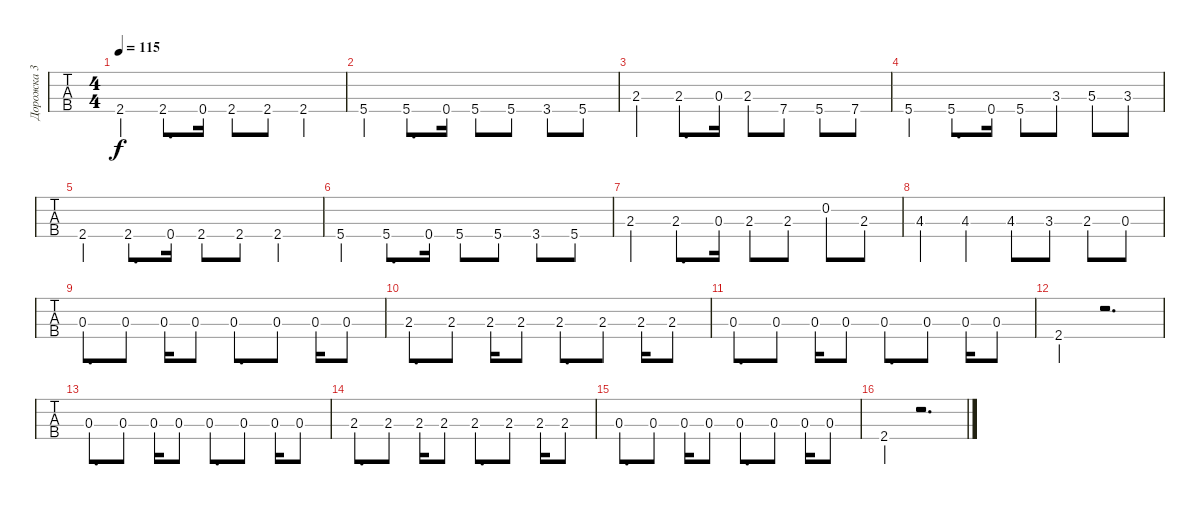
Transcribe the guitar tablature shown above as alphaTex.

\track ("Дорожка 3" "Дорожка 3") {instrument electricbassfinger}
\staff {tabs}
\tuning (G2 D2 A1 E1) {hide}
\ts (4 4)
\tempo 115
\clef f4
\ks c
2.4.4{dy f} 2.4.8{d} 0.4.16 2.4{st}.8 2.4{st}.8 2.4.4 |
5.4.4 5.4.8{d} 0.4.16 5.4{st}.8 5.4{st}.8 3.4.8 5.4.8 |
2.3.4 2.3.8{d} 0.3.16 2.3.8 7.4.8 5.4.8 7.4.8 |
5.4.4 5.4.8{d} 0.4.16 5.4.8 3.3.8 5.3.8 3.3.8 |
2.4.4 2.4.8{d} 0.4.16 2.4{st}.8 2.4{st}.8 2.4.4 |
5.4.4 5.4.8{d} 0.4.16 5.4{st}.8 5.4{st}.8 3.4.8 5.4.8 |
2.3.4 2.3.8{d} 0.3.16 2.3{st}.8 2.3{st}.8 0.2.8 2.3.8 |
4.3.4 4.3.4 4.3.8 3.3.8 2.3.8 0.3.8 |
0.3.8{d} 0.3.8 0.3.16 0.3.8 0.3.8{d} 0.3.8 0.3.16 0.3.8 |
2.3.8{d} 2.3.8 2.3.16 2.3.8 2.3.8{d} 2.3.8 2.3.16 2.3.8 |
0.3.8{d} 0.3.8 0.3.16 0.3.8 0.3.8{d} 0.3.8 0.3.16 0.3.8 |
2.4{st}.4 r.2{d} |
0.3.8{d} 0.3.8 0.3.16 0.3.8 0.3.8{d} 0.3.8 0.3.16 0.3.8 |
2.3.8{d} 2.3.8 2.3.16 2.3.8 2.3.8{d} 2.3.8 2.3.16 2.3.8 |
0.3.8{d} 0.3.8 0.3.16 0.3.8 0.3.8{d} 0.3.8 0.3.16 0.3.8 |
2.4{st}.4 r.2{d}
